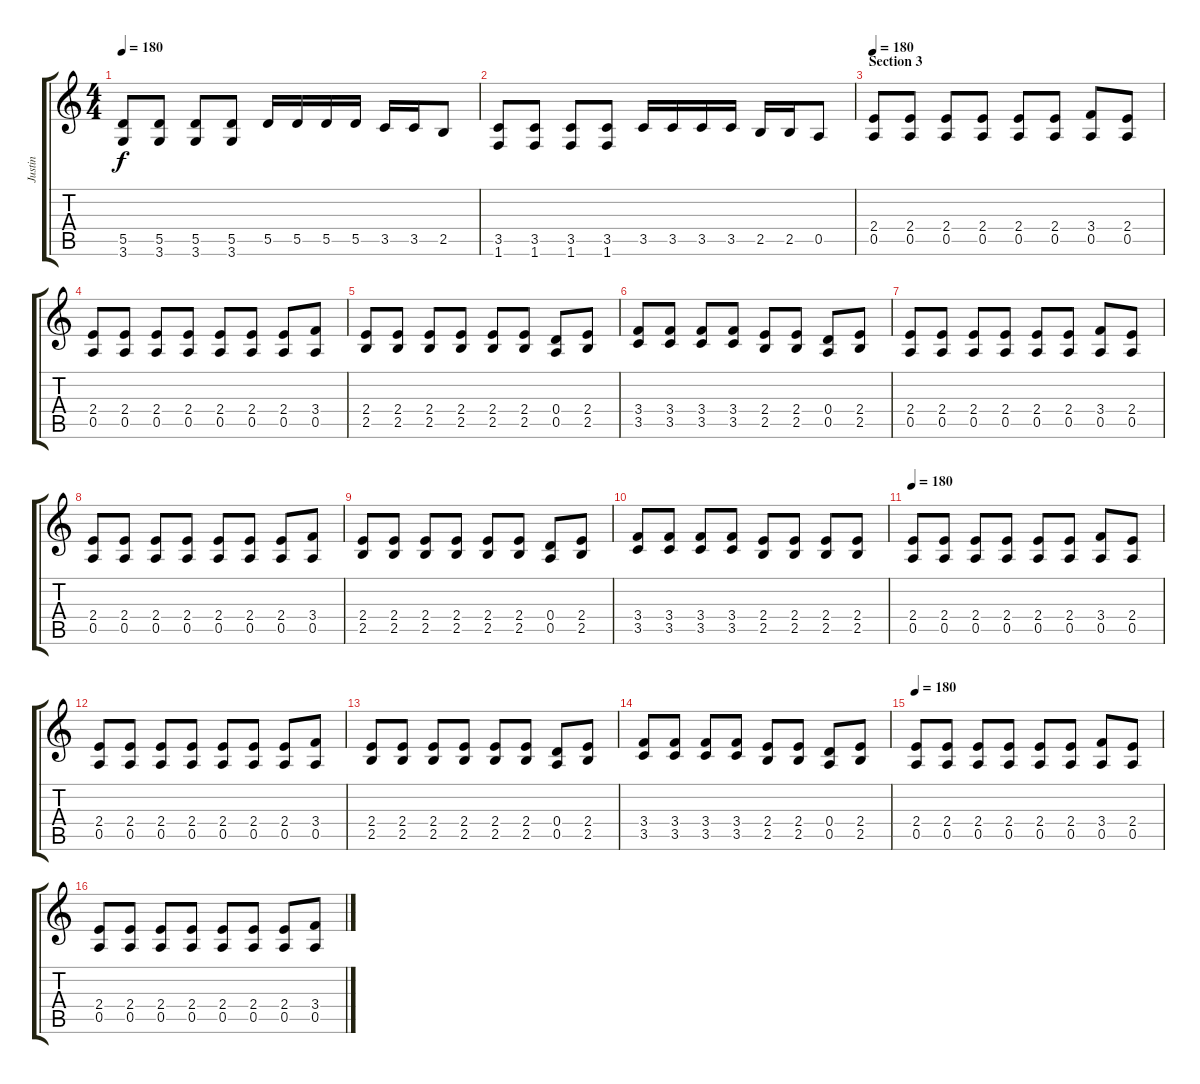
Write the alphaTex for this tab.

\track ("Justin" "Justin") {instrument distortionguitar}
\staff {score tabs}
\tuning (E4 B3 G3 D3 A2 E2) {hide}
\ts (4 4)
\tempo 180
\clef g2
\ks c
(5.5 3.6).8{dy f} (5.5 3.6).8 (5.5 3.6).8 (5.5 3.6).8 5.5.16 5.5.16 5.5.16 5.5.16 3.5.16 3.5.16 2.5.8 |
(3.5 1.6).8 (3.5 1.6).8 (3.5 1.6).8 (3.5 1.6).8 3.5.16 3.5.16 3.5.16 3.5.16 2.5.16 2.5.16 0.5.8 |
\section ("" "Section 3")
\tempo 180
(2.4 0.5).8 (2.4 0.5).8 (2.4 0.5).8 (2.4 0.5).8 (2.4 0.5).8 (2.4 0.5).8 (3.4 0.5).8 (2.4 0.5).8 |
(2.4 0.5).8 (2.4 0.5).8 (2.4 0.5).8 (2.4 0.5).8 (2.4 0.5).8 (2.4 0.5).8 (2.4 0.5).8 (3.4 0.5).8 |
(2.4 2.5).8 (2.4 2.5).8 (2.4 2.5).8 (2.4 2.5).8 (2.4 2.5).8 (2.4 2.5).8 (0.4 0.5).8 (2.4 2.5).8 |
(3.4 3.5).8 (3.4 3.5).8 (3.4 3.5).8 (3.4 3.5).8 (2.4 2.5).8 (2.4 2.5).8 (0.4 0.5).8 (2.4 2.5).8 |
(2.4 0.5).8 (2.4 0.5).8 (2.4 0.5).8 (2.4 0.5).8 (2.4 0.5).8 (2.4 0.5).8 (3.4 0.5).8 (2.4 0.5).8 |
(2.4 0.5).8 (2.4 0.5).8 (2.4 0.5).8 (2.4 0.5).8 (2.4 0.5).8 (2.4 0.5).8 (2.4 0.5).8 (3.4 0.5).8 |
(2.4 2.5).8 (2.4 2.5).8 (2.4 2.5).8 (2.4 2.5).8 (2.4 2.5).8 (2.4 2.5).8 (0.4 0.5).8 (2.4 2.5).8 |
(3.4 3.5).8 (3.4 3.5).8 (3.4 3.5).8 (3.4 3.5).8 (2.4 2.5).8 (2.4 2.5).8 (2.4 2.5).8 (2.4 2.5).8 |
\tempo 180
(2.4 0.5).8 (2.4 0.5).8 (2.4 0.5).8 (2.4 0.5).8 (2.4 0.5).8 (2.4 0.5).8 (3.4 0.5).8 (2.4 0.5).8 |
(2.4 0.5).8 (2.4 0.5).8 (2.4 0.5).8 (2.4 0.5).8 (2.4 0.5).8 (2.4 0.5).8 (2.4 0.5).8 (3.4 0.5).8 |
(2.4 2.5).8 (2.4 2.5).8 (2.4 2.5).8 (2.4 2.5).8 (2.4 2.5).8 (2.4 2.5).8 (0.4 0.5).8 (2.4 2.5).8 |
(3.4 3.5).8 (3.4 3.5).8 (3.4 3.5).8 (3.4 3.5).8 (2.4 2.5).8 (2.4 2.5).8 (0.4 0.5).8 (2.4 2.5).8 |
\tempo 180
(2.4 0.5).8 (2.4 0.5).8 (2.4 0.5).8 (2.4 0.5).8 (2.4 0.5).8 (2.4 0.5).8 (3.4 0.5).8 (2.4 0.5).8 |
(2.4 0.5).8 (2.4 0.5).8 (2.4 0.5).8 (2.4 0.5).8 (2.4 0.5).8 (2.4 0.5).8 (2.4 0.5).8 (3.4 0.5).8
